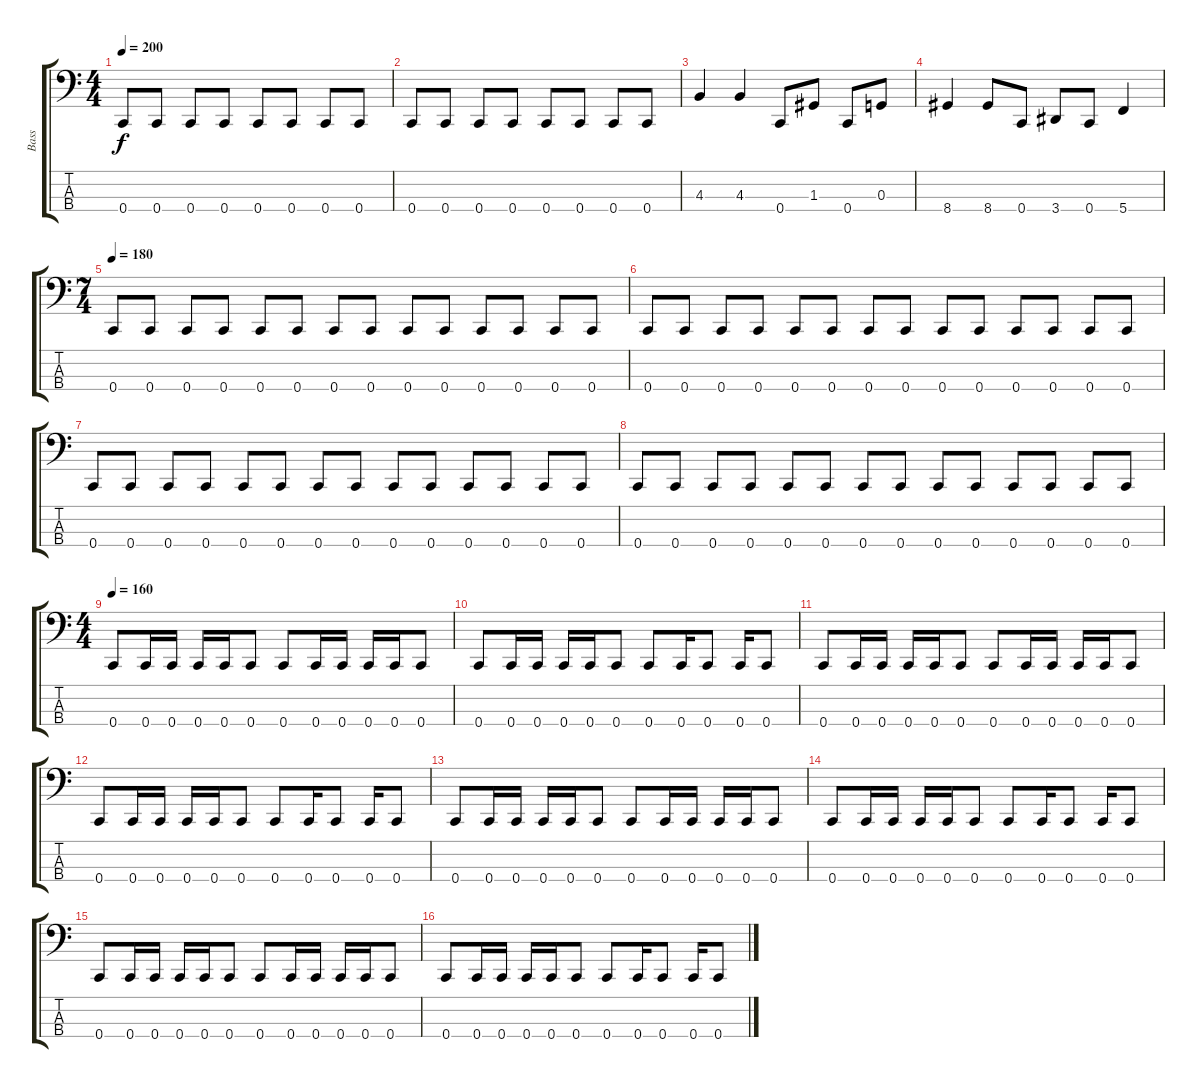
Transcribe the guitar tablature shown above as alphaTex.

\track ("Bass" "Bass") {instrument electricbasspick}
\staff {score tabs}
\tuning (F2 C2 G1 C1) {hide}
\ts (4 4)
\tempo 200
\clef f4
\ks c
0.4.8{dy f} 0.4.8 0.4.8 0.4.8 0.4.8 0.4.8 0.4.8 0.4.8 |
0.4.8 0.4.8 0.4.8 0.4.8 0.4.8 0.4.8 0.4.8 0.4.8 |
4.3.4 4.3.4 0.4.8 1.3.8 0.4.8 0.3.8 |
8.4.4 8.4.8 0.4.8 3.4.8 0.4.8 5.4.4 |
\ts (7 4)
\tempo 180
0.4.8 0.4.8 0.4.8 0.4.8 0.4.8 0.4.8 0.4.8 0.4.8 0.4.8 0.4.8 0.4.8 0.4.8 0.4.8 0.4.8 |
0.4.8 0.4.8 0.4.8 0.4.8 0.4.8 0.4.8 0.4.8 0.4.8 0.4.8 0.4.8 0.4.8 0.4.8 0.4.8 0.4.8 |
0.4.8 0.4.8 0.4.8 0.4.8 0.4.8 0.4.8 0.4.8 0.4.8 0.4.8 0.4.8 0.4.8 0.4.8 0.4.8 0.4.8 |
0.4.8 0.4.8 0.4.8 0.4.8 0.4.8 0.4.8 0.4.8 0.4.8 0.4.8 0.4.8 0.4.8 0.4.8 0.4.8 0.4.8 |
\ts (4 4)
\tempo 160
0.4.8 0.4.16 0.4.16 0.4.16 0.4.16 0.4.8 0.4.8 0.4.16 0.4.16 0.4.16 0.4.16 0.4.8 |
0.4.8 0.4.16 0.4.16 0.4.16 0.4.16 0.4.8 0.4.8 0.4.16 0.4.8 0.4.16 0.4.8 |
0.4.8 0.4.16 0.4.16 0.4.16 0.4.16 0.4.8 0.4.8 0.4.16 0.4.16 0.4.16 0.4.16 0.4.8 |
0.4.8 0.4.16 0.4.16 0.4.16 0.4.16 0.4.8 0.4.8 0.4.16 0.4.8 0.4.16 0.4.8 |
0.4.8 0.4.16 0.4.16 0.4.16 0.4.16 0.4.8 0.4.8 0.4.16 0.4.16 0.4.16 0.4.16 0.4.8 |
0.4.8 0.4.16 0.4.16 0.4.16 0.4.16 0.4.8 0.4.8 0.4.16 0.4.8 0.4.16 0.4.8 |
0.4.8 0.4.16 0.4.16 0.4.16 0.4.16 0.4.8 0.4.8 0.4.16 0.4.16 0.4.16 0.4.16 0.4.8 |
0.4.8 0.4.16 0.4.16 0.4.16 0.4.16 0.4.8 0.4.8 0.4.16 0.4.8 0.4.16 0.4.8
